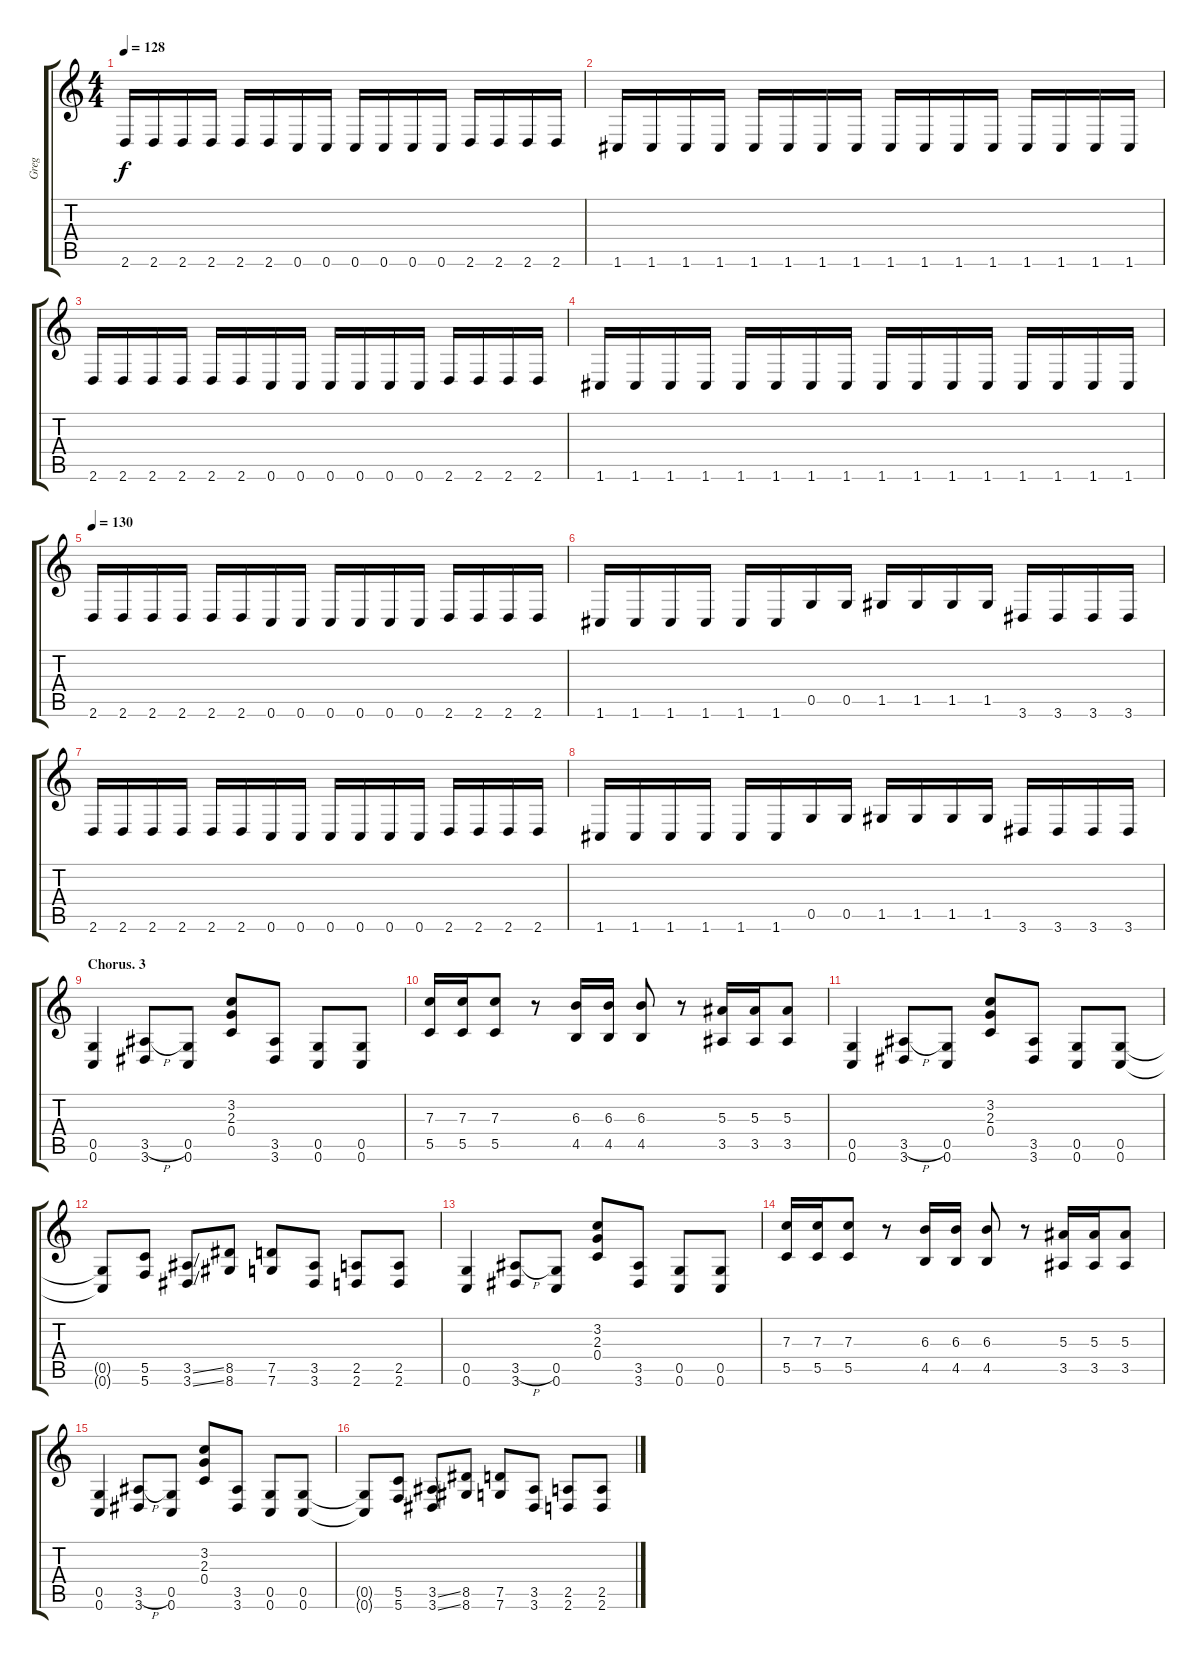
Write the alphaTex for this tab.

\track ("Greg" "Greg") {instrument distortionguitar}
\staff {score tabs}
\tuning (D4 A3 F3 C3 G2 C2) {hide}
\ts (4 4)
\tempo 128
\clef g2
\ks c
2.6.16{dy f} 2.6.16 2.6.16 2.6.16 2.6.16 2.6.16 0.6.16 0.6.16 0.6.16 0.6.16 0.6.16 0.6.16 2.6.16 2.6.16 2.6.16 2.6.16 |
1.6.16 1.6.16 1.6.16 1.6.16 1.6.16 1.6.16 1.6.16 1.6.16 1.6.16 1.6.16 1.6.16 1.6.16 1.6.16 1.6.16 1.6.16 1.6.16 |
2.6.16 2.6.16 2.6.16 2.6.16 2.6.16 2.6.16 0.6.16 0.6.16 0.6.16 0.6.16 0.6.16 0.6.16 2.6.16 2.6.16 2.6.16 2.6.16 |
1.6.16 1.6.16 1.6.16 1.6.16 1.6.16 1.6.16 1.6.16 1.6.16 1.6.16 1.6.16 1.6.16 1.6.16 1.6.16 1.6.16 1.6.16 1.6.16 |
\tempo 130
2.6.16 2.6.16 2.6.16 2.6.16 2.6.16 2.6.16 0.6.16 0.6.16 0.6.16 0.6.16 0.6.16 0.6.16 2.6.16 2.6.16 2.6.16 2.6.16 |
1.6.16 1.6.16 1.6.16 1.6.16 1.6.16 1.6.16 0.5.16 0.5.16 1.5.16 1.5.16 1.5.16 1.5.16 3.6.16 3.6.16 3.6.16 3.6.16 |
2.6.16 2.6.16 2.6.16 2.6.16 2.6.16 2.6.16 0.6.16 0.6.16 0.6.16 0.6.16 0.6.16 0.6.16 2.6.16 2.6.16 2.6.16 2.6.16 |
1.6.16 1.6.16 1.6.16 1.6.16 1.6.16 1.6.16 0.5.16 0.5.16 1.5.16 1.5.16 1.5.16 1.5.16 3.6.16 3.6.16 3.6.16 3.6.16 |
\section ("" "Chorus. 3")
(0.5 0.6).4 (3.5{h} 3.6).8 (0.5 0.6).8 (3.2 2.3 0.4).8 (3.5 3.6).8 (0.5 0.6).8 (0.5 0.6).8 |
(7.3 5.5).16 (7.3 5.5).16 (7.3 5.5).8 r.8 (6.3 4.5).16 (6.3 4.5).16 (6.3 4.5).8 r.8 (5.3 3.5).16 (5.3 3.5).16 (5.3 3.5).8 |
(0.5 0.6).4 (3.5{h} 3.6).8 (0.5 0.6).8 (3.2 2.3 0.4).8 (3.5 3.6).8 (0.5 0.6).8 (0.5 0.6).8 |
(0.5{t} 0.6{t}).8 (5.5 5.6).8 (3.5{ss} 3.6{ss}).8 (8.5 8.6).8 (7.5 7.6).8 (3.5 3.6).8 (2.5 2.6).8 (2.5 2.6).8 |
(0.5 0.6).4 (3.5{h} 3.6).8 (0.5 0.6).8 (3.2 2.3 0.4).8 (3.5 3.6).8 (0.5 0.6).8 (0.5 0.6).8 |
(7.3 5.5).16 (7.3 5.5).16 (7.3 5.5).8 r.8 (6.3 4.5).16 (6.3 4.5).16 (6.3 4.5).8 r.8 (5.3 3.5).16 (5.3 3.5).16 (5.3 3.5).8 |
(0.5 0.6).4 (3.5{h} 3.6).8 (0.5 0.6).8 (3.2 2.3 0.4).8 (3.5 3.6).8 (0.5 0.6).8 (0.5 0.6).8 |
(0.5{t} 0.6{t}).8 (5.5 5.6).8 (3.5{ss} 3.6{ss}).8 (8.5 8.6).8 (7.5 7.6).8 (3.5 3.6).8 (2.5 2.6).8 (2.5 2.6).8
